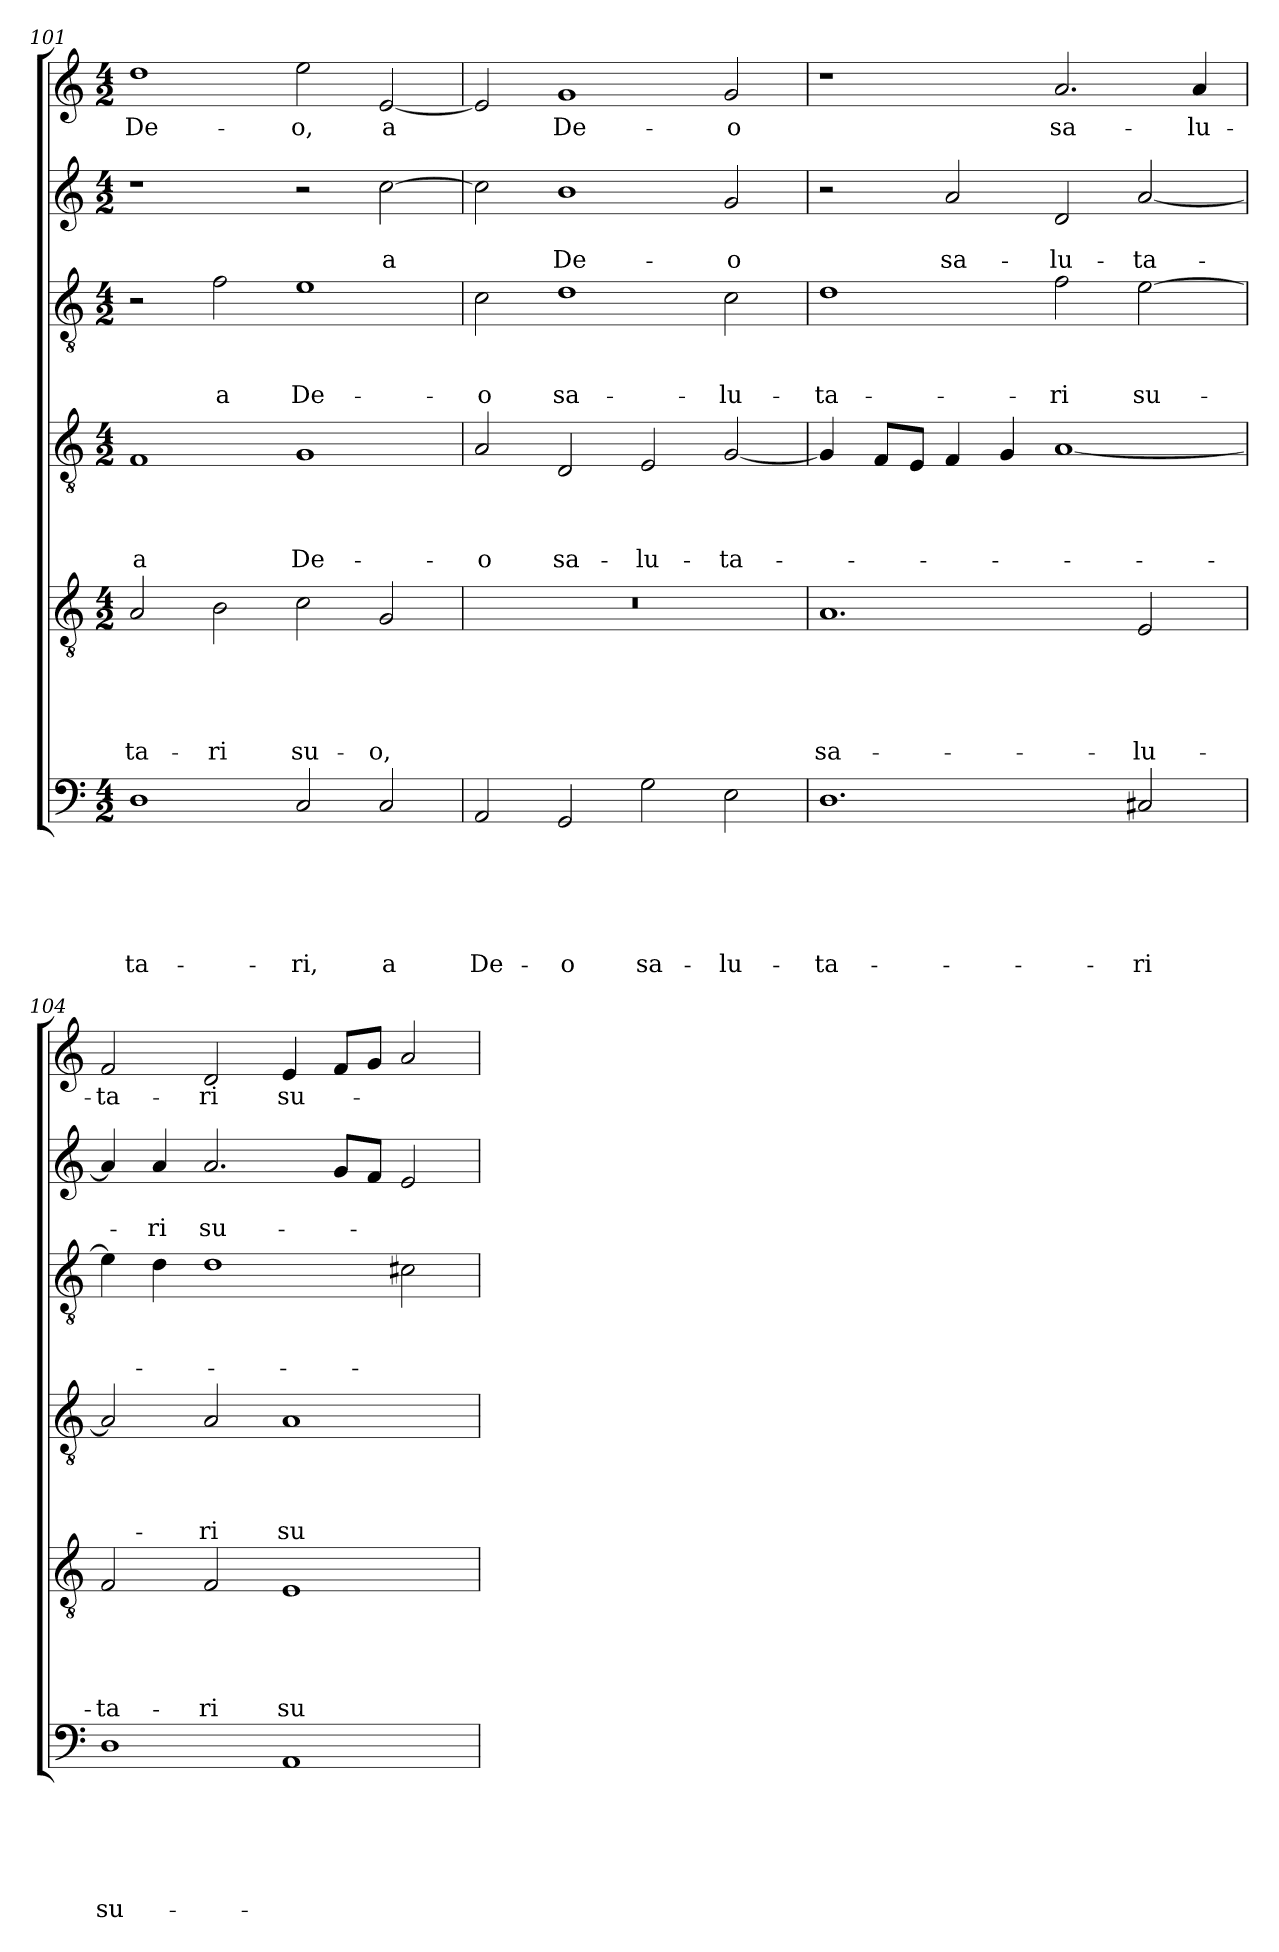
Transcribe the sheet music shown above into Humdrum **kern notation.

**kern	**text	**text	**text	**text	**text	**text	**kern	**text	**text	**text	**text	**text	**kern	**text	**text	**text	**text	**kern	**text	**text	**text	**kern	**text	**text	**kern	**text
*part6	*part6	*part6	*part6	*part6	*part6	*part6	*part5	*part5	*part5	*part5	*part5	*part5	*part4	*part4	*part4	*part4	*part4	*part3	*part3	*part3	*part3	*part2	*part2	*part2	*part1	*part1
*staff6	*staff6	*staff6	*staff6	*staff6	*staff6	*staff6	*staff5	*staff5	*staff5	*staff5	*staff5	*staff5	*staff4	*staff4	*staff4	*staff4	*staff4	*staff3	*staff3	*staff3	*staff3	*staff2	*staff2	*staff2	*staff1	*staff1
*clefF4	*	*	*	*	*	*	*clefGv2	*	*	*	*	*	*clefGv2	*	*	*	*	*clefGv2	*	*	*	*clefG2	*	*	*clefG2	*
*k[]	*	*	*	*	*	*	*k[]	*	*	*	*	*	*k[]	*	*	*	*	*k[]	*	*	*	*k[]	*	*	*k[]	*
*C:	*	*	*	*	*	*	*C:	*	*	*	*	*	*C:	*	*	*	*	*C:	*	*	*	*C:	*	*	*C:	*
*M4/2	*	*	*	*	*	*	*M4/2	*	*	*	*	*	*M4/2	*	*	*	*	*M4/2	*	*	*	*M4/2	*	*	*M4/2	*
=101	=101	=101	=101	=101	=101	=101	=101	=101	=101	=101	=101	=101	=101	=101	=101	=101	=101	=101	=101	=101	=101	=101	=101	=101	=101	=101
!	!	!	!	!	!	!LO:LY:b	!	!	!	!	!	!LO:LY:b	!	!	!	!	!LO:LY:b	!	!	!	!	!	!	!	!	!LO:LY:b
1D	.	.	.	.	.	-ta-	2A/	.	.	.	.	-ta-	1F	.	.	.	a	2r	.	.	.	1r	.	.	1dd	De-
!	!	!	!	!	!	!	!	!	!	!	!	!LO:LY:b	!	!	!	!	!	!	!	!	!LO:LY:b	!	!	!	!	!
.	.	.	.	.	.	.	2B\	.	.	.	.	-ri	.	.	.	.	.	2f\	.	.	a	.	.	.	.	.
!	!	!	!	!	!	!LO:LY:b	!	!	!	!	!	!LO:LY:b	!	!	!	!	!LO:LY:b	!	!	!	!LO:LY:b	!	!	!	!	!LO:LY:b
2C/	.	.	.	.	.	-ri,	2c\	.	.	.	.	su-	1G	.	.	.	De-	1e	.	.	De-	2r	.	.	2ee\	-o,
!	!	!	!	!	!	!LO:LY:b	!	!	!	!	!	!LO:LY:b	!	!	!	!	!	!	!	!	!	!	!	!LO:LY:b	!	!LO:LY:b
2C/	.	.	.	.	.	a	2G/	.	.	.	.	-o,	.	.	.	.	.	.	.	.	.	[2cc\	.	a	[2e/	a
!!LO:LB:g=z
=102	=102	=102	=102	=102	=102	=102	=102	=102	=102	=102	=102	=102	=102	=102	=102	=102	=102	=102	=102	=102	=102	=102	=102	=102	=102	=102
!	!	!	!	!	!	!LO:LY:b	!	!	!	!	!	!	!	!	!	!	!LO:LY:b	!	!	!	!LO:LY:b	!	!	!	!	!
2AA/	.	.	.	.	.	De-	0r	.	.	.	.	.	2A/	.	.	.	-o	2c\	.	.	-o	2cc\]	.	.	2e/]	.
!	!	!	!	!	!	!LO:LY:b	!	!	!	!	!	!	!	!	!	!	!LO:LY:b	!	!	!	!LO:LY:b	!	!	!LO:LY:b	!	!LO:LY:b
2GG/	.	.	.	.	.	-o	.	.	.	.	.	.	2D/	.	.	.	sa-	1d	.	.	sa-	1b	.	De-	1g	De-
!	!	!	!	!	!	!LO:LY:b	!	!	!	!	!	!	!	!	!	!	!LO:LY:b	!	!	!	!	!	!	!	!	!
2G\	.	.	.	.	.	sa-	.	.	.	.	.	.	2E/	.	.	.	-lu-	.	.	.	.	.	.	.	.	.
!	!	!	!	!	!	!LO:LY:b	!	!	!	!	!	!	!	!	!	!	!LO:LY:b	!	!	!	!LO:LY:b	!	!	!LO:LY:b	!	!LO:LY:b
2E\	.	.	.	.	.	-lu-	.	.	.	.	.	.	[2G/	.	.	.	-ta-	2c\	.	.	-lu-	2g/	.	-o	2g/	-o
=103	=103	=103	=103	=103	=103	=103	=103	=103	=103	=103	=103	=103	=103	=103	=103	=103	=103	=103	=103	=103	=103	=103	=103	=103	=103	=103
!	!	!	!	!	!	!LO:LY:b	!	!	!	!	!	!LO:LY:b	!	!	!	!	!	!	!	!	!LO:LY:b	!	!	!	!	!
1.D	.	.	.	.	.	-ta-	1.A	.	.	.	.	sa-	4G/]	.	.	.	.	1d	.	.	-ta-	2r	.	.	1r	.
.	.	.	.	.	.	.	.	.	.	.	.	.	8F/L	.	.	.	.	.	.	.	.	.	.	.	.	.
.	.	.	.	.	.	.	.	.	.	.	.	.	8E/J	.	.	.	.	.	.	.	.	.	.	.	.	.
!	!	!	!	!	!	!	!	!	!	!	!	!	!	!	!	!	!	!	!	!	!	!	!	!LO:LY:b	!	!
.	.	.	.	.	.	.	.	.	.	.	.	.	4F/	.	.	.	.	.	.	.	.	2a/	.	sa-	.	.
.	.	.	.	.	.	.	.	.	.	.	.	.	4G/	.	.	.	.	.	.	.	.	.	.	.	.	.
!	!	!	!	!	!	!	!	!	!	!	!	!	!	!	!	!	!	!	!	!	!LO:LY:b	!	!	!LO:LY:b	!	!LO:LY:b
.	.	.	.	.	.	.	.	.	.	.	.	.	[1A	.	.	.	.	2f\	.	.	-ri	2d/	.	-lu-	2.a/	sa-
!	!	!	!	!	!	!LO:LY:b	!	!	!	!	!	!LO:LY:b	!	!	!	!	!	!	!	!	!LO:LY:b	!	!	!LO:LY:b	!	!
2C#X/	.	.	.	.	.	-ri	2E/	.	.	.	.	-lu-	.	.	.	.	.	[2e\	.	.	su-	[2a/	.	-ta-	.	.
!	!	!	!	!	!	!	!	!	!	!	!	!	!	!	!	!	!	!	!	!	!	!	!	!	!	!LO:LY:b
.	.	.	.	.	.	.	.	.	.	.	.	.	.	.	.	.	.	.	.	.	.	.	.	.	4a/	-lu-
=104	=104	=104	=104	=104	=104	=104	=104	=104	=104	=104	=104	=104	=104	=104	=104	=104	=104	=104	=104	=104	=104	=104	=104	=104	=104	=104
!	!	!	!	!	!	!LO:LY:b	!	!	!	!	!	!LO:LY:b	!	!	!	!	!	!	!	!	!	!	!	!	!	!LO:LY:b
1D	.	.	.	.	.	su-	2F/	.	.	.	.	-ta-	2A/]	.	.	.	.	4e\]	.	.	.	4a/]	.	.	2f/	-ta-
!	!	!	!	!	!	!	!	!	!	!	!	!	!	!	!	!	!	!	!	!	!	!	!	!LO:LY:b	!	!
.	.	.	.	.	.	.	.	.	.	.	.	.	.	.	.	.	.	4d\	.	.	.	4a/	.	-ri	.	.
!	!	!	!	!	!	!	!	!	!	!	!	!LO:LY:b	!	!	!	!	!LO:LY:b	!	!	!	!	!	!	!LO:LY:b	!	!LO:LY:b
.	.	.	.	.	.	.	2F/	.	.	.	.	-ri	2A/	.	.	.	-ri	1d	.	.	.	2.a/	.	su-	2d/	-ri
!	!	!	!	!	!	!	!	!	!	!	!	!LO:LY:b	!	!	!	!	!LO:LY:b	!	!	!	!	!	!	!	!	!LO:LY:b
1AA	.	.	.	.	.	.	1E	.	.	.	.	su-	1A	.	.	.	su-	.	.	.	.	.	.	.	4e/	su-
.	.	.	.	.	.	.	.	.	.	.	.	.	.	.	.	.	.	.	.	.	.	8g/L	.	.	8f/L	.
.	.	.	.	.	.	.	.	.	.	.	.	.	.	.	.	.	.	.	.	.	.	8f/J	.	.	8g/J	.
.	.	.	.	.	.	.	.	.	.	.	.	.	.	.	.	.	.	2c#X\	.	.	.	2e/	.	.	2a/	.
=	=	=	=	=	=	=	=	=	=	=	=	=	=	=	=	=	=	=	=	=	=	=	=	=	=	=
*-	*-	*-	*-	*-	*-	*-	*-	*-	*-	*-	*-	*-	*-	*-	*-	*-	*-	*-	*-	*-	*-	*-	*-	*-	*-	*-
